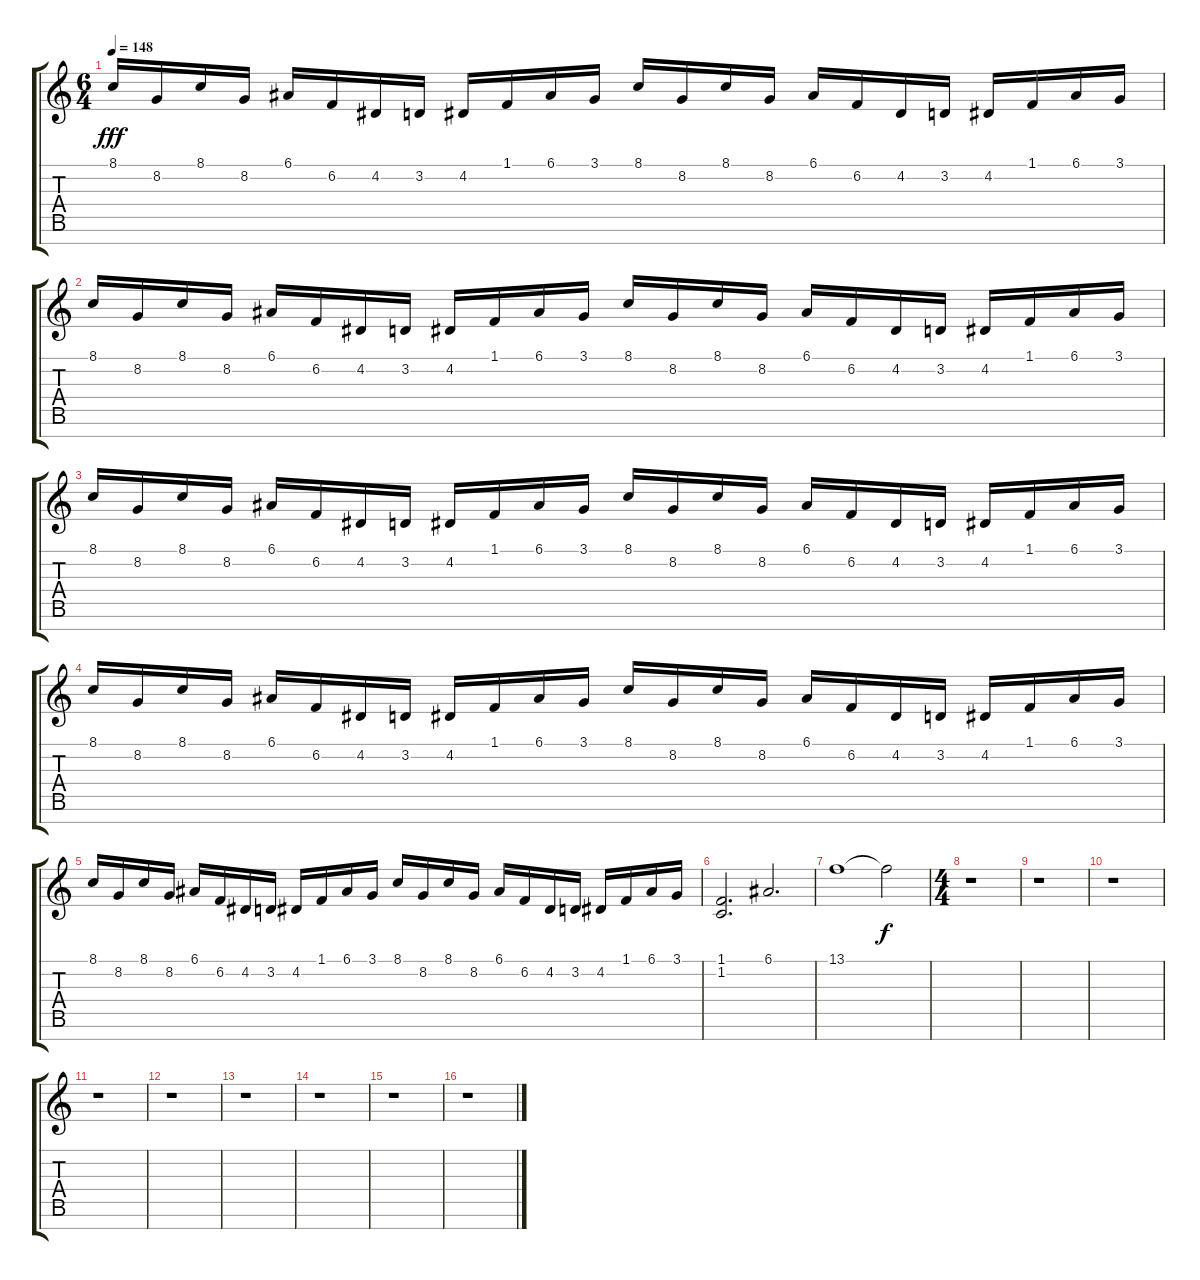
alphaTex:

\track "" {instrument churchorgan}
\staff {score tabs}
\tuning (E4 B3 G3 D3 A2 E2 B1) {hide}
\ts (6 4)
\tempo 148
\clef g2
\ks c
8.1.16{dy fff} 8.2.16 8.1.16 8.2.16 6.1.16 6.2.16 4.2.16 3.2.16 4.2.16 1.1.16 6.1.16 3.1.16 8.1.16 8.2.16 8.1.16 8.2.16 6.1.16 6.2.16 4.2.16 3.2.16 4.2.16 1.1.16 6.1.16 3.1.16 |
8.1.16 8.2.16 8.1.16 8.2.16 6.1.16 6.2.16 4.2.16 3.2.16 4.2.16 1.1.16 6.1.16 3.1.16 8.1.16 8.2.16 8.1.16 8.2.16 6.1.16 6.2.16 4.2.16 3.2.16 4.2.16 1.1.16 6.1.16 3.1.16 |
8.1.16 8.2.16 8.1.16 8.2.16 6.1.16 6.2.16 4.2.16 3.2.16 4.2.16 1.1.16 6.1.16 3.1.16 8.1.16 8.2.16 8.1.16 8.2.16 6.1.16 6.2.16 4.2.16 3.2.16 4.2.16 1.1.16 6.1.16 3.1.16 |
8.1.16 8.2.16 8.1.16 8.2.16 6.1.16 6.2.16 4.2.16 3.2.16 4.2.16 1.1.16 6.1.16 3.1.16 8.1.16 8.2.16 8.1.16 8.2.16 6.1.16 6.2.16 4.2.16 3.2.16 4.2.16 1.1.16 6.1.16 3.1.16 |
8.1.16 8.2.16 8.1.16 8.2.16 6.1.16 6.2.16 4.2.16 3.2.16 4.2.16 1.1.16 6.1.16 3.1.16 8.1.16 8.2.16 8.1.16 8.2.16 6.1.16 6.2.16 4.2.16 3.2.16 4.2.16 1.1.16 6.1.16 3.1.16 |
(1.1 1.2).2{d} 6.1.2{d} |
13.1.1 13.1{t}.2{dy f} |
\ts (4 4)
r.1 |
r.1 |
r.1 |
r.1 |
r.1 |
r.1 |
r.1 |
r.1 |
r.1
